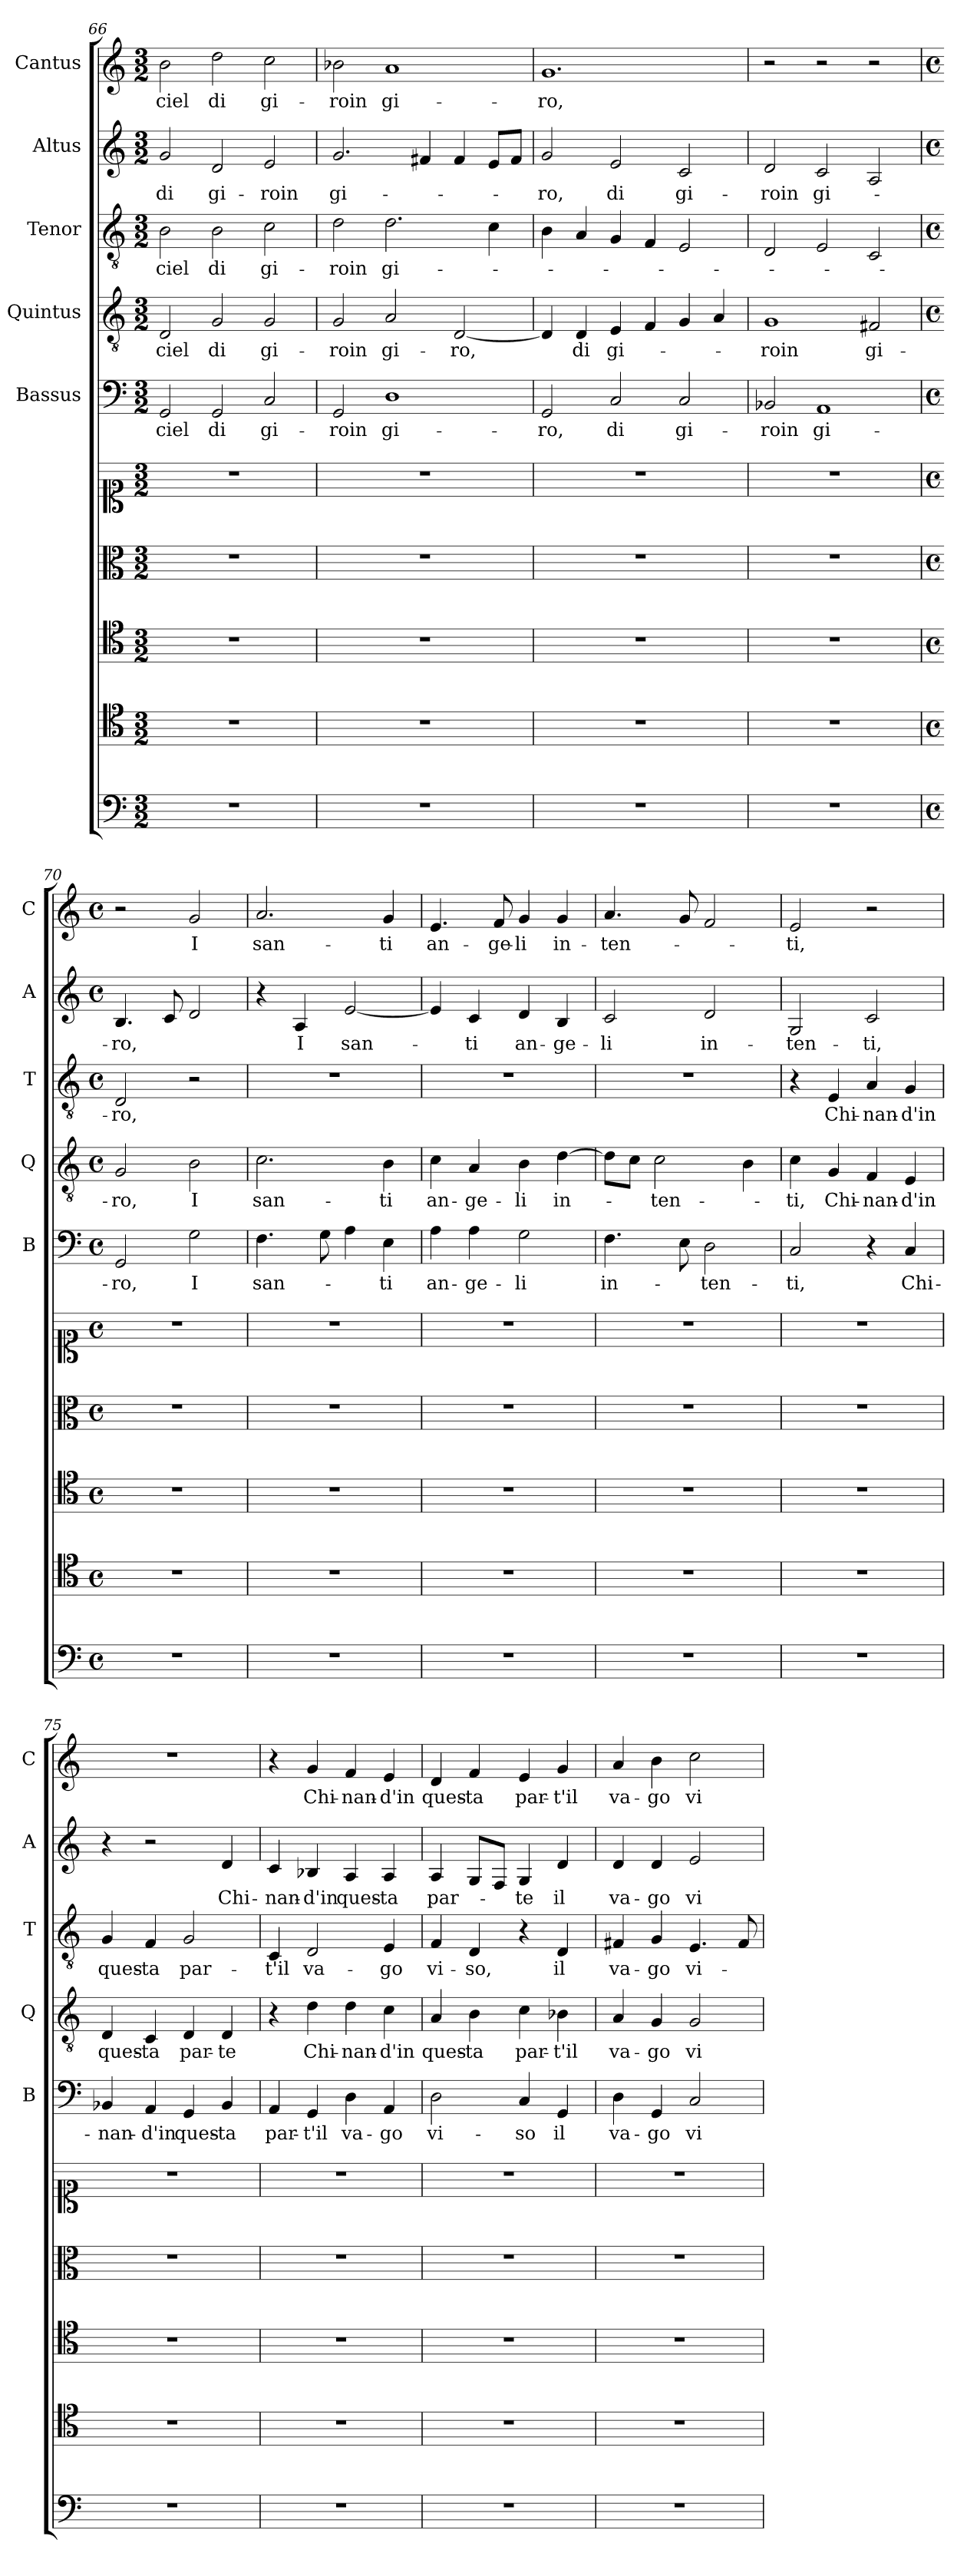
**kern	**kern	**kern	**kern	**kern	**kern	**text	**kern	**text	**kern	**text	**kern	**text	**kern	**text
*part10	*part9	*part8	*part7	*part6	*part5	*part5	*part4	*part4	*part3	*part3	*part2	*part2	*part1	*part1
*staff10	*staff9	*staff8	*staff7	*staff6	*staff5	*staff5	*staff4	*staff4	*staff3	*staff3	*staff2	*staff2	*staff1	*staff1
*	*	*	*	*	*I"Bassus	*	*I"Quintus	*	*I"Tenor	*	*I"Altus	*	*I"Cantus	*
*	*	*	*	*	*I'B	*	*I'Q	*	*I'T	*	*I'A	*	*I'C	*
*clefF4	*clefC4	*clefC4	*clefC3	*clefC1	*clefF4	*	*clefGv2	*	*clefGv2	*	*clefG2	*	*clefG2	*
*k[]	*k[]	*k[]	*k[]	*k[]	*k[]	*	*k[]	*	*k[]	*	*k[]	*	*k[]	*
*C:	*C:	*C:	*C:	*C:	*C:	*	*C:	*	*C:	*	*C:	*	*C:	*
*M3/2	*M3/2	*M3/2	*M3/2	*M3/2	*M3/2	*	*M3/2	*	*M3/2	*	*M3/2	*	*M3/2	*
=66	=66	=66	=66	=66	=66	=66	=66	=66	=66	=66	=66	=66	=66	=66
1.r	1.r	1.r	1.r	1.r	2GG/	ciel	2D/	ciel	2B\	ciel	2g/	di	2b\	ciel
.	.	.	.	.	2GG/	di	2G/	di	2B\	di	2d/	gi-	2dd\	di
.	.	.	.	.	2C/	gi-	2G/	gi-	2c\	gi-	2e/	-roin	2cc\	gi-
=67	=67	=67	=67	=67	=67	=67	=67	=67	=67	=67	=67	=67	=67	=67
1.r	1.r	1.r	1.r	1.r	2GG/	-roin	2G/	-roin	2d\	-roin	2.g/	gi-	2b-X\	-roin
.	.	.	.	.	1D	gi-	2A/	gi-	2.d\	gi-	.	.	1a	gi-
.	.	.	.	.	.	.	.	.	.	.	4f#/	.	.	.
.	.	.	.	.	.	.	[2D/	-ro,	.	.	4f#/	.	.	.
.	.	.	.	.	.	.	.	.	4c\	.	8e/L	.	.	.
.	.	.	.	.	.	.	.	.	.	.	8f#/J	.	.	.
=68	=68	=68	=68	=68	=68	=68	=68	=68	=68	=68	=68	=68	=68	=68
1.r	1.r	1.r	1.r	1.r	2GG/	-ro,	4D/]	.	4B\	.	2g/	-ro,	1.g	-ro,
.	.	.	.	.	.	.	4D/	di	4A/	.	.	.	.	.
.	.	.	.	.	2C/	di	4E/	gi-	4G/	.	2e/	di	.	.
.	.	.	.	.	.	.	4F/	.	4F/	.	.	.	.	.
.	.	.	.	.	2C/	gi-	4G/	.	2E/	.	2c/	gi-	.	.
.	.	.	.	.	.	.	4A/	.	.	.	.	.	.	.
=69	=69	=69	=69	=69	=69	=69	=69	=69	=69	=69	=69	=69	=69	=69
1.r	1.r	1.r	1.r	1.r	2BB-X/	-roin	1G	-roin	2D/	.	2d/	-roin	2r	.
.	.	.	.	.	1AA	gi-	.	.	2E/	.	2c/	gi-	2r	.
.	.	.	.	.	.	.	2F#/	gi-	2C/	.	2A/	.	2r	.
!!LO:LB:g=z
=70	=70	=70	=70	=70	=70	=70	=70	=70	=70	=70	=70	=70	=70	=70
*M4/4	*M4/4	*M4/4	*M4/4	*M4/4	*M4/4	*	*M4/4	*	*M4/4	*	*M4/4	*	*M4/4	*
*met(c)	*met(c)	*met(c)	*met(c)	*met(c)	*met(c)	*	*met(c)	*	*met(c)	*	*met(c)	*	*met(c)	*
1r	1r	1r	1r	1r	2GG/	-ro,	2G/	-ro,	2D/	-ro,	4.B/	-ro,	2r	.
.	.	.	.	.	.	.	.	.	.	.	8c/	.	.	.
.	.	.	.	.	2G\	I	2B\	I	2r	.	2d/	.	2g/	I
=71	=71	=71	=71	=71	=71	=71	=71	=71	=71	=71	=71	=71	=71	=71
1r	1r	1r	1r	1r	4.F\	san-	2.c\	san-	1r	.	4r	.	2.a/	san-
.	.	.	.	.	.	.	.	.	.	.	4A/	I	.	.
.	.	.	.	.	8G\	.	.	.	.	.	.	.	.	.
.	.	.	.	.	4A\	.	.	.	.	.	[2e/	san-	.	.
.	.	.	.	.	4E\	-ti	4B\	-ti	.	.	.	.	4g/	-ti
=72	=72	=72	=72	=72	=72	=72	=72	=72	=72	=72	=72	=72	=72	=72
1r	1r	1r	1r	1r	4A\	an-	4c\	an-	1r	.	4e/]	.	4.e/	an-
.	.	.	.	.	4A\	-ge-	4A/	-ge-	.	.	4c/	-ti	.	.
.	.	.	.	.	.	.	.	.	.	.	.	.	8f/	-ge-
.	.	.	.	.	2G\	-li	4B\	-li	.	.	4d/	an-	4g/	-li
.	.	.	.	.	.	.	[4d\	in-	.	.	4B/	-ge-	4g/	in-
=73	=73	=73	=73	=73	=73	=73	=73	=73	=73	=73	=73	=73	=73	=73
1r	1r	1r	1r	1r	4.F\	in-	8d\L]	.	1r	.	2c/	-li	4.a/	-ten-
.	.	.	.	.	.	.	8c\J	.	.	.	.	.	.	.
.	.	.	.	.	.	.	2c\	-ten-	.	.	.	.	.	.
.	.	.	.	.	8E\	.	.	.	.	.	.	.	8g/	.
.	.	.	.	.	2D\	-ten-	.	.	.	.	2d/	in-	2f/	.
.	.	.	.	.	.	.	4B\	.	.	.	.	.	.	.
=74	=74	=74	=74	=74	=74	=74	=74	=74	=74	=74	=74	=74	=74	=74
1r	1r	1r	1r	1r	2C/	-ti,	4c\	-ti,	4r	.	2G/	-ten-	2e/	-ti,
.	.	.	.	.	.	.	4G/	Chi-	4E/	Chi-	.	.	.	.
.	.	.	.	.	4r	.	4F/	-nan-	4A/	-nan-	2c/	-ti,	2r	.
.	.	.	.	.	4C/	Chi-	4E/	-d'in	4G/	-d'in	.	.	.	.
=75	=75	=75	=75	=75	=75	=75	=75	=75	=75	=75	=75	=75	=75	=75
1r	1r	1r	1r	1r	4BB-X/	-nan-	4D/	ques-	4G/	ques-	4r	.	1r	.
.	.	.	.	.	4AA/	-d'in	4C/	-ta	4F/	-ta	2r	.	.	.
.	.	.	.	.	4GG/	ques-	4D/	par-	2G/	par-	.	.	.	.
.	.	.	.	.	4BB-/	-ta	4D/	-te	.	.	4d/	Chi-	.	.
!!LO:LB:g=z
=76	=76	=76	=76	=76	=76	=76	=76	=76	=76	=76	=76	=76	=76	=76
1r	1r	1r	1r	1r	4AA/	par-	4r	.	4C/	-t'il	4c/	-nan-	4r	.
.	.	.	.	.	4GG/	-t'il	4d\	Chi-	2D/	va-	4B-X/	-d'in	4g/	Chi-
.	.	.	.	.	4D\	va-	4d\	-nan-	.	.	4A/	ques-	4f/	-nan-
.	.	.	.	.	4AA/	-go	4c\	-d'in	4E/	-go	4A/	-ta	4e/	-d'in
=77	=77	=77	=77	=77	=77	=77	=77	=77	=77	=77	=77	=77	=77	=77
1r	1r	1r	1r	1r	2D\	vi-	4A/	ques-	4F/	vi-	4A/	par-	4d/	ques-
.	.	.	.	.	.	.	4B\	-ta	4D/	-so,	8G/L	.	4f/	-ta
.	.	.	.	.	.	.	.	.	.	.	8F/J	.	.	.
.	.	.	.	.	4C/	-so	4c\	par-	4r	.	4G/	-te	4e/	par-
.	.	.	.	.	4GG/	il	4B-X\	-t'il	4D/	il	4d/	il	4g/	-t'il
=78	=78	=78	=78	=78	=78	=78	=78	=78	=78	=78	=78	=78	=78	=78
1r	1r	1r	1r	1r	4D\	va-	4A/	va-	4F#/	va-	4d/	va-	4a/	va-
.	.	.	.	.	4GG/	-go	4G/	-go	4G/	-go	4d/	-go	4b\	-go
.	.	.	.	.	2C/	vi-	2G/	vi-	4.E/	vi-	2e/	vi-	2cc\	vi-
.	.	.	.	.	.	.	.	.	8F#/	.	.	.	.	.
=	=	=	=	=	=	=	=	=	=	=	=	=	=	=
*-	*-	*-	*-	*-	*-	*-	*-	*-	*-	*-	*-	*-	*-	*-
